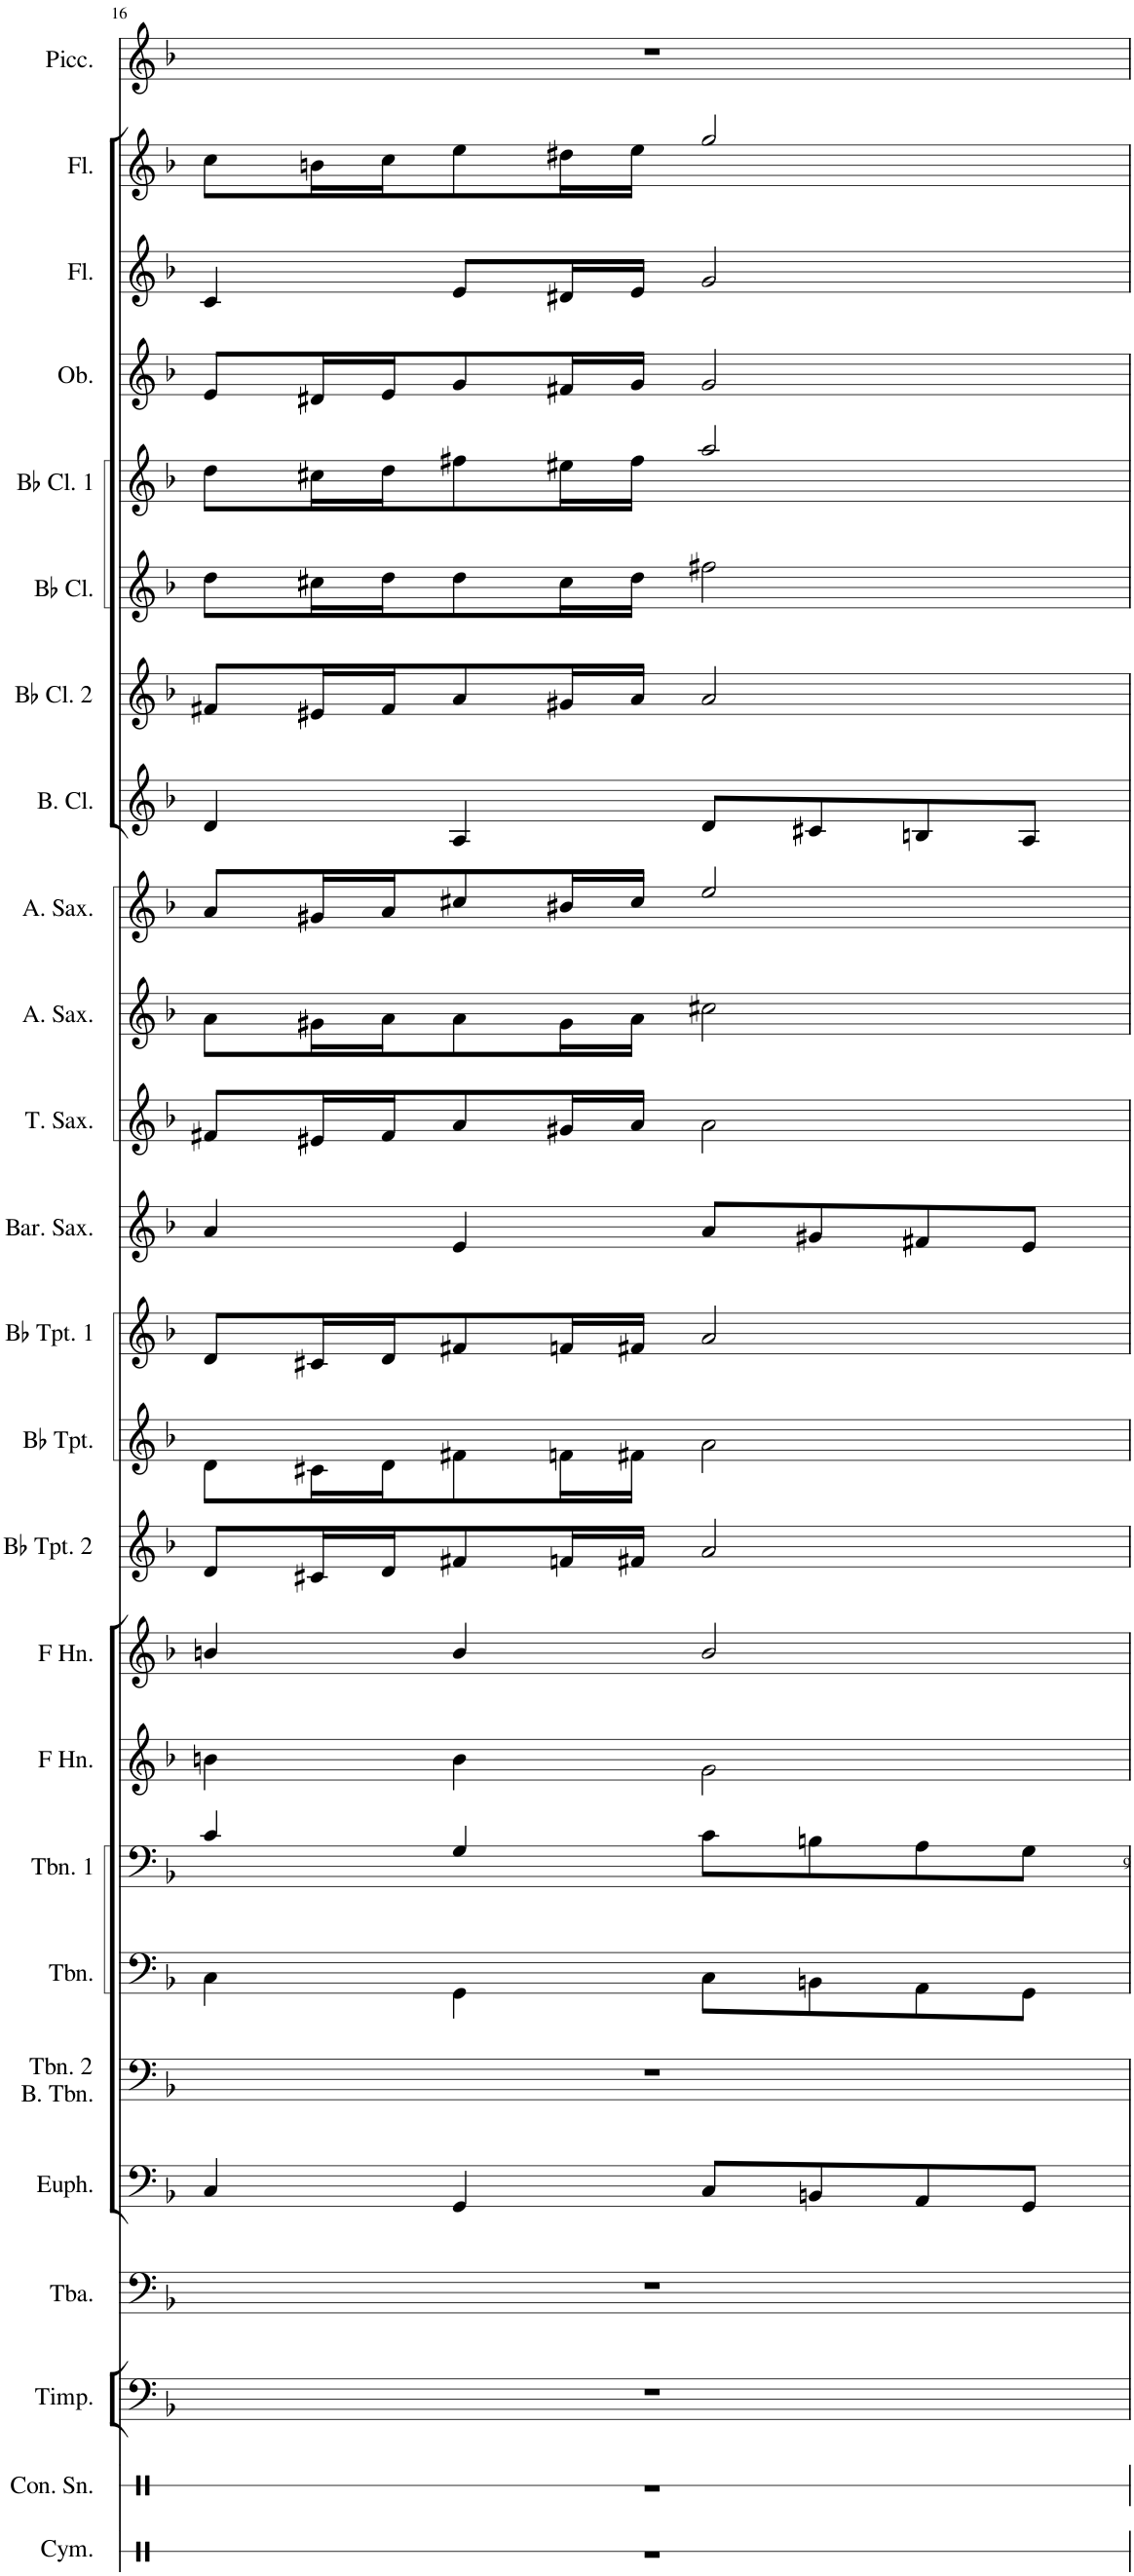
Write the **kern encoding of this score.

**kern	**kern	**kern	**kern	**kern	**kern	**kern	**kern	**kern	**kern	**kern	**kern	**kern	**kern	**kern	**kern	**kern	**kern	**kern	**kern	**kern	**kern	**kern	**kern	**kern
*part25	*part24	*part23	*part22	*part21	*part20	*part19	*part18	*part17	*part16	*part15	*part14	*part13	*part12	*part11	*part10	*part9	*part8	*part7	*part6	*part5	*part4	*part3	*part2	*part1
*staff25	*staff24	*staff23	*staff22	*staff21	*staff20	*staff19	*staff18	*staff17	*staff16	*staff15	*staff14	*staff13	*staff12	*staff11	*staff10	*staff9	*staff8	*staff7	*staff6	*staff5	*staff4	*staff3	*staff2	*staff1
*I"Cymbal	*I"Concert Snare Drum	*I"Timpani	*I"Tuba	*I"Euphonium	*I"Trombone 3	*I"Trombone	*I"Trombone 1 &amp; 2	*I"Horn in F	*I"Horn in F 1 &amp; 2	*I"Bb Trumpet 3	*I"Bb Trumpet	*I"Bb Trumpet 1 &amp; 2	*I"Baritone Saxophone	*I"Tenor Saxophone	*I"Alto Saxophone	*I"Alto Saxophone 1 &amp; 2	*I"Bass Clarinet	*I"Bb Clarinet 3	*I"Bb Clarinet	*I"Bb Clarinet 1 &amp; 2	*I"Oboe 1 &amp; 2	*I"Flute	*I"Flutes 1 &amp; 2	*I"Piccolo
*I'Cym.	*I'Con. Sn.	*I'Timp.	*I'Tba.	*I'Euph.	*	*I'Tbn.	*I'Tbn. 1	*	*	*I'Bb Tpt. 2	*I'Bb Tpt.	*I'Bb Tpt. 1	*I'Bar. Sax.	*I'T. Sax.	*I'A. Sax.	*I'A. Sax.	*I'B. Cl.	*I'Bb Cl. 2	*I'Bb Cl.	*I'Bb Cl. 1	*I'Ob.	*I'Fl.	*I'Fl.	*I'Picc.
!!LO:PB:g=z
*clefX	*clefX	*clefF4	*clefF4	*clefF4	*clefF4	*clefF4	*clefF4	*clefG2	*clefG2	*clefG2	*clefG2	*clefG2	*clefG2	*clefG2	*clefG2	*clefG2	*clefG2	*clefG2	*clefG2	*clefG2	*clefG2	*clefG2	*clefG2	*clefG2
*	*	*	*	*	*	*	*	*Trd4c7	*Trd4c7	*Trd1c2	*Trd1c2	*Trd1c2	*Trd12c21	*Trd8c14	*Trd5c9	*Trd5c9	*Trd8c14	*Trd1c2	*Trd1c2	*Trd1c2	*	*	*	*Trd-7c-12
*k[]	*k[]	*k[b-]	*k[b-]	*k[b-]	*k[b-]	*k[b-]	*k[b-]	*k[b-]	*k[b-]	*k[b-]	*k[b-]	*k[b-]	*k[b-]	*k[b-]	*k[b-]	*k[b-]	*k[b-]	*k[b-]	*k[b-]	*k[b-]	*k[b-]	*k[b-]	*k[b-]	*k[b-]
*M2/2	*M2/2	*M2/2	*M2/2	*M2/2	*M2/2	*M2/2	*M2/2	*M2/2	*M2/2	*M2/2	*M2/2	*M2/2	*M2/2	*M2/2	*M2/2	*M2/2	*M2/2	*M2/2	*M2/2	*M2/2	*M2/2	*M2/2	*M2/2	*M2/2
*met(c|)	*met(c|)	*met(c|)	*met(c|)	*met(c|)	*met(c|)	*met(c|)	*met(c|)	*met(c|)	*met(c|)	*met(c|)	*met(c|)	*met(c|)	*met(c|)	*met(c|)	*met(c|)	*met(c|)	*met(c|)	*met(c|)	*met(c|)	*met(c|)	*met(c|)	*met(c|)	*met(c|)	*met(c|)
=16	=16	=16	=16	=16	=16	=16	=16	=16	=16	=16	=16	=16	=16	=16	=16	=16	=16	=16	=16	=16	=16	=16	=16	=16
1r	1r	1r	1r	4C/	1r	4C\	4c/	4bn\	4bn/	8d/L	8d\L	8d/L	4a/	8f#X/L	8a\L	8a/L	4d/	8f#X/L	8dd\L	8dd\L	8e/L	4c/	8cc\L	1r
.	.	.	.	.	.	.	.	.	.	16c#X/L	16c#X\L	16c#X/L	.	16e#X/L	16g#X\L	16g#X/L	.	16e#X/L	16cc#X\L	16cc#X\L	16d#X/L	.	16bn\L	.
.	.	.	.	.	.	.	.	.	.	16d/J	16d\J	16d/J	.	16f#/J	16a\J	16a/J	.	16f#/J	16dd\J	16dd\J	16e/J	.	16cc\J	.
.	.	.	.	4GG/	.	4GG\	4G/	4b\	4b/	8f#X/	8f#X\	8f#X/	4e/	8a/	8a\	8cc#X/	4A/	8a/	8dd\	8ff#X\	8g/	8e/L	8ee\	.
.	.	.	.	.	.	.	.	.	.	16fn/L	16fn\L	16fn/L	.	16g#X/L	16g#\L	16b#X/L	.	16g#X/L	16cc#\L	16ee#X\L	16f#X/L	16d#X/L	16dd#X\L	.
.	.	.	.	.	.	.	.	.	.	16f#X/JJ	16f#X\JJ	16f#X/JJ	.	16a/JJ	16a\JJ	16cc#/JJ	.	16a/JJ	16dd\JJ	16ff#\JJ	16g/JJ	16e/JJ	16ee\JJ	.
.	.	.	.	8C/L	.	8C\L	8c\L	2g\	2b/	2a/	2a\	2a/	8a/L	2a\	2cc#X\	2ee/	8d/L	2a/	2ff#X\	2aa/	2g/	2g/	2gg/	.
.	.	.	.	8BBn/	.	8BBn\	8Bn\	.	.	.	.	.	8g#X/	.	.	.	8c#X/	.	.	.	.	.	.	.
.	.	.	.	8AA/	.	8AA\	8A\	.	.	.	.	.	8f#X/	.	.	.	8Bn/	.	.	.	.	.	.	.
.	.	.	.	8GG/J	.	8GG\J	8G\J	.	.	.	.	.	8e/J	.	.	.	8A/J	.	.	.	.	.	.	.
=	=	=	=	=	=	=	=	=	=	=	=	=	=	=	=	=	=	=	=	=	=	=	=	=
*-	*-	*-	*-	*-	*-	*-	*-	*-	*-	*-	*-	*-	*-	*-	*-	*-	*-	*-	*-	*-	*-	*-	*-	*-
